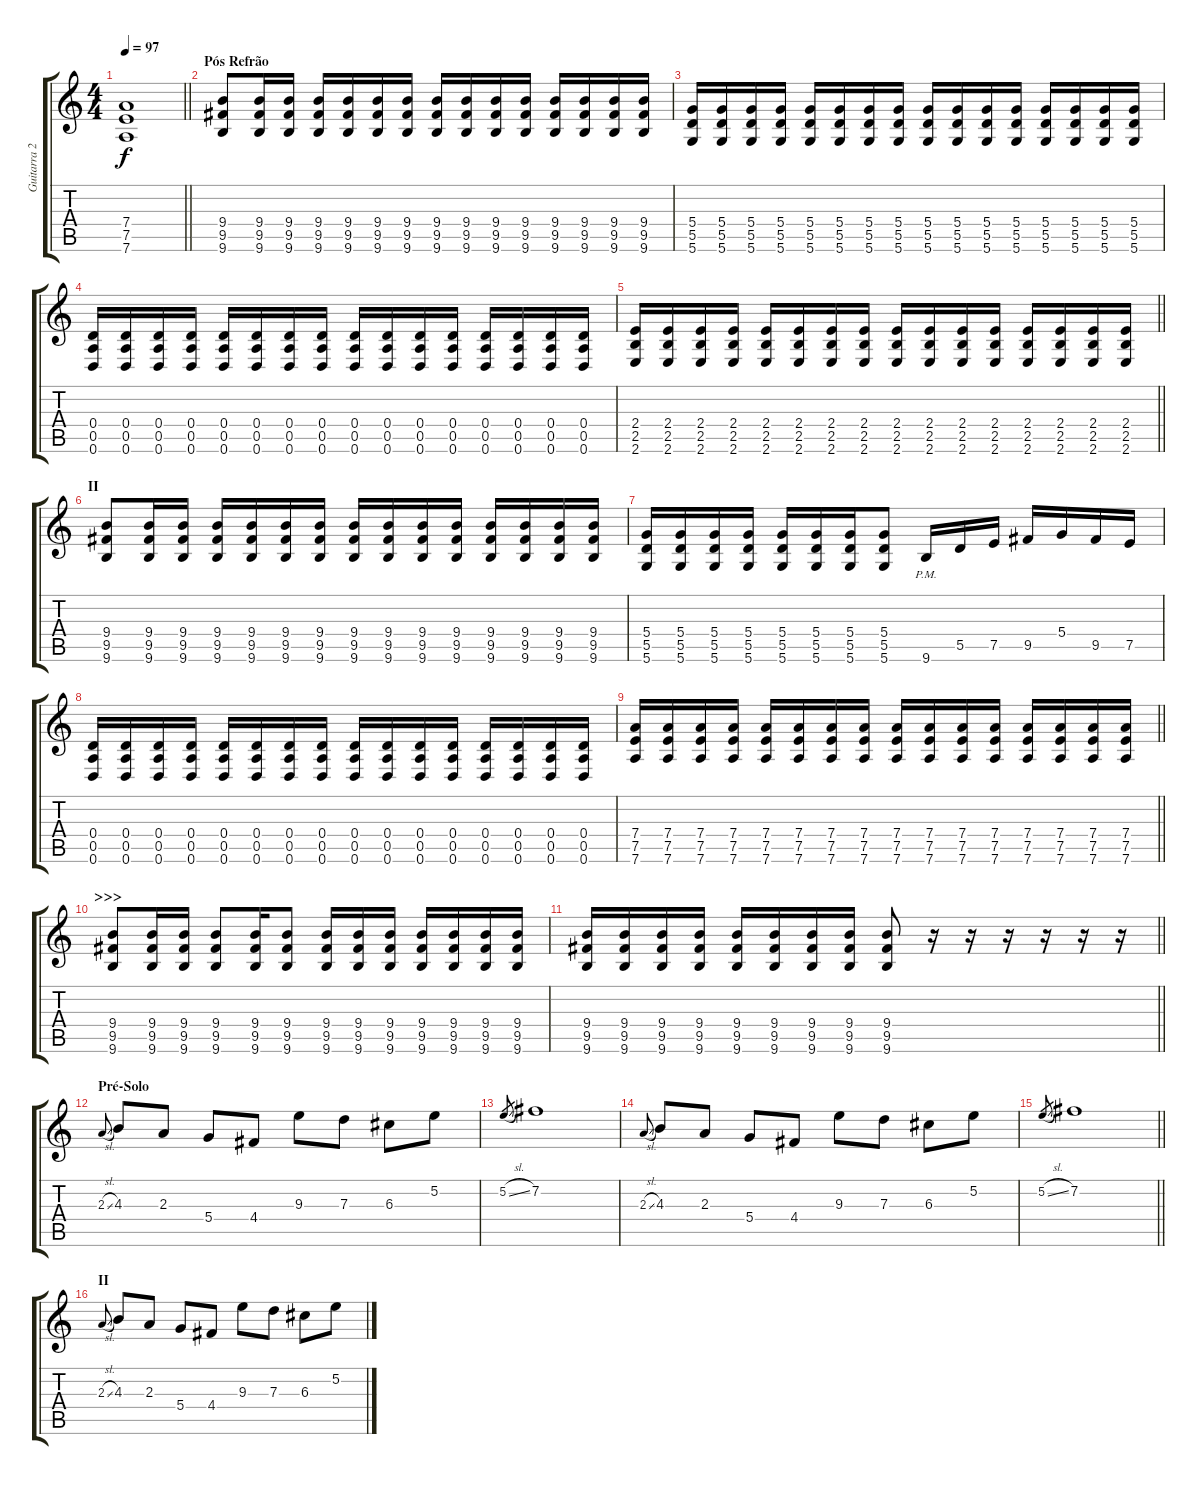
\track ("Guitarra 2" "Guitarra 2") {instrument distortionguitar}
\staff {score tabs}
\tuning (E4 B3 G3 D3 A2 D2) {hide}
\ts (4 4)
\tempo 97
\clef g2
\barLineRight lightlight
\ks c
(7.4 7.5 7.6).1{dy f} |
\section ("" "Pós Refrão")
(9.4 9.5 9.6).8 (9.4 9.5 9.6).16 (9.4 9.5 9.6).16 (9.4 9.5 9.6).16 (9.4 9.5 9.6).16 (9.4 9.5 9.6).16 (9.4 9.5 9.6).16 (9.4 9.5 9.6).16 (9.4 9.5 9.6).16 (9.4 9.5 9.6).16 (9.4 9.5 9.6).16 (9.4 9.5 9.6).16 (9.4 9.5 9.6).16 (9.4 9.5 9.6).16 (9.4 9.5 9.6).16 |
(5.4 5.5 5.6).16 (5.4 5.5 5.6).16 (5.4 5.5 5.6).16 (5.4 5.5 5.6).16 (5.4 5.5 5.6).16 (5.4 5.5 5.6).16 (5.4 5.5 5.6).16 (5.4 5.5 5.6).16 (5.4 5.5 5.6).16 (5.4 5.5 5.6).16 (5.4 5.5 5.6).16 (5.4 5.5 5.6).16 (5.4 5.5 5.6).16 (5.4 5.5 5.6).16 (5.4 5.5 5.6).16 (5.4 5.5 5.6).16 |
(0.4 0.5 0.6).16 (0.4 0.5 0.6).16 (0.4 0.5 0.6).16 (0.4 0.5 0.6).16 (0.4 0.5 0.6).16 (0.4 0.5 0.6).16 (0.4 0.5 0.6).16 (0.4 0.5 0.6).16 (0.4 0.5 0.6).16 (0.4 0.5 0.6).16 (0.4 0.5 0.6).16 (0.4 0.5 0.6).16 (0.4 0.5 0.6).16 (0.4 0.5 0.6).16 (0.4 0.5 0.6).16 (0.4 0.5 0.6).16 |
\barLineRight lightlight
(2.4 2.5 2.6).16 (2.4 2.5 2.6).16 (2.4 2.5 2.6).16 (2.4 2.5 2.6).16 (2.4 2.5 2.6).16 (2.4 2.5 2.6).16 (2.4 2.5 2.6).16 (2.4 2.5 2.6).16 (2.4 2.5 2.6).16 (2.4 2.5 2.6).16 (2.4 2.5 2.6).16 (2.4 2.5 2.6).16 (2.4 2.5 2.6).16 (2.4 2.5 2.6).16 (2.4 2.5 2.6).16 (2.4 2.5 2.6).16 |
\section ("" "II")
(9.4 9.5 9.6).8 (9.4 9.5 9.6).16 (9.4 9.5 9.6).16 (9.4 9.5 9.6).16 (9.4 9.5 9.6).16 (9.4 9.5 9.6).16 (9.4 9.5 9.6).16 (9.4 9.5 9.6).16 (9.4 9.5 9.6).16 (9.4 9.5 9.6).16 (9.4 9.5 9.6).16 (9.4 9.5 9.6).16 (9.4 9.5 9.6).16 (9.4 9.5 9.6).16 (9.4 9.5 9.6).16 |
(5.4 5.5 5.6).16 (5.4 5.5 5.6).16 (5.4 5.5 5.6).16 (5.4 5.5 5.6).16 (5.4 5.5 5.6).16 (5.4 5.5 5.6).16 (5.4 5.5 5.6).16 (5.4 5.5 5.6).8 9.6{pm}.16 5.5.16 7.5.16 9.5.16 5.4.16 9.5.16 7.5.16 |
(0.4 0.5 0.6).16 (0.4 0.5 0.6).16 (0.4 0.5 0.6).16 (0.4 0.5 0.6).16 (0.4 0.5 0.6).16 (0.4 0.5 0.6).16 (0.4 0.5 0.6).16 (0.4 0.5 0.6).16 (0.4 0.5 0.6).16 (0.4 0.5 0.6).16 (0.4 0.5 0.6).16 (0.4 0.5 0.6).16 (0.4 0.5 0.6).16 (0.4 0.5 0.6).16 (0.4 0.5 0.6).16 (0.4 0.5 0.6).16 |
\barLineRight lightlight
(7.4 7.5 7.6).16 (7.4 7.5 7.6).16 (7.4 7.5 7.6).16 (7.4 7.5 7.6).16 (7.4 7.5 7.6).16 (7.4 7.5 7.6).16 (7.4 7.5 7.6).16 (7.4 7.5 7.6).16 (7.4 7.5 7.6).16 (7.4 7.5 7.6).16 (7.4 7.5 7.6).16 (7.4 7.5 7.6).16 (7.4 7.5 7.6).16 (7.4 7.5 7.6).16 (7.4 7.5 7.6).16 (7.4 7.5 7.6).16 |
\section ("" ">>>")
(9.4 9.5 9.6).8 (9.4 9.5 9.6).16 (9.4 9.5 9.6).16 (9.4 9.5 9.6).8 (9.4 9.5 9.6).16 (9.4 9.5 9.6).8 (9.4 9.5 9.6).16 (9.4 9.5 9.6).16 (9.4 9.5 9.6).16 (9.4 9.5 9.6).16 (9.4 9.5 9.6).16 (9.4 9.5 9.6).16 (9.4 9.5 9.6).16 |
\barLineRight lightlight
(9.4 9.5 9.6).16 (9.4 9.5 9.6).16 (9.4 9.5 9.6).16 (9.4 9.5 9.6).16 (9.4 9.5 9.6).16 (9.4 9.5 9.6).16 (9.4 9.5 9.6).16 (9.4 9.5 9.6).16 (9.4 9.5 9.6).8 r.16 r.16 r.16 r.16 r.16 r.16 |
\section ("" "Pré-Solo")
2.3{sl}.8{gr onbeat} 4.3.8 2.3.8 5.4.8 4.4.8 9.3.8 7.3.8 6.3.8 5.2.8 |
5.2{sl}.8{gr} 7.2.1 |
2.3{sl}.8{gr onbeat} 4.3.8 2.3.8 5.4.8 4.4.8 9.3.8 7.3.8 6.3.8 5.2.8 |
\barLineRight lightlight
5.2{sl}.8{gr} 7.2.1 |
\section ("" "II")
2.3{sl}.8{gr onbeat} 4.3.8 2.3.8 5.4.8 4.4.8 9.3.8 7.3.8 6.3.8 5.2.8
